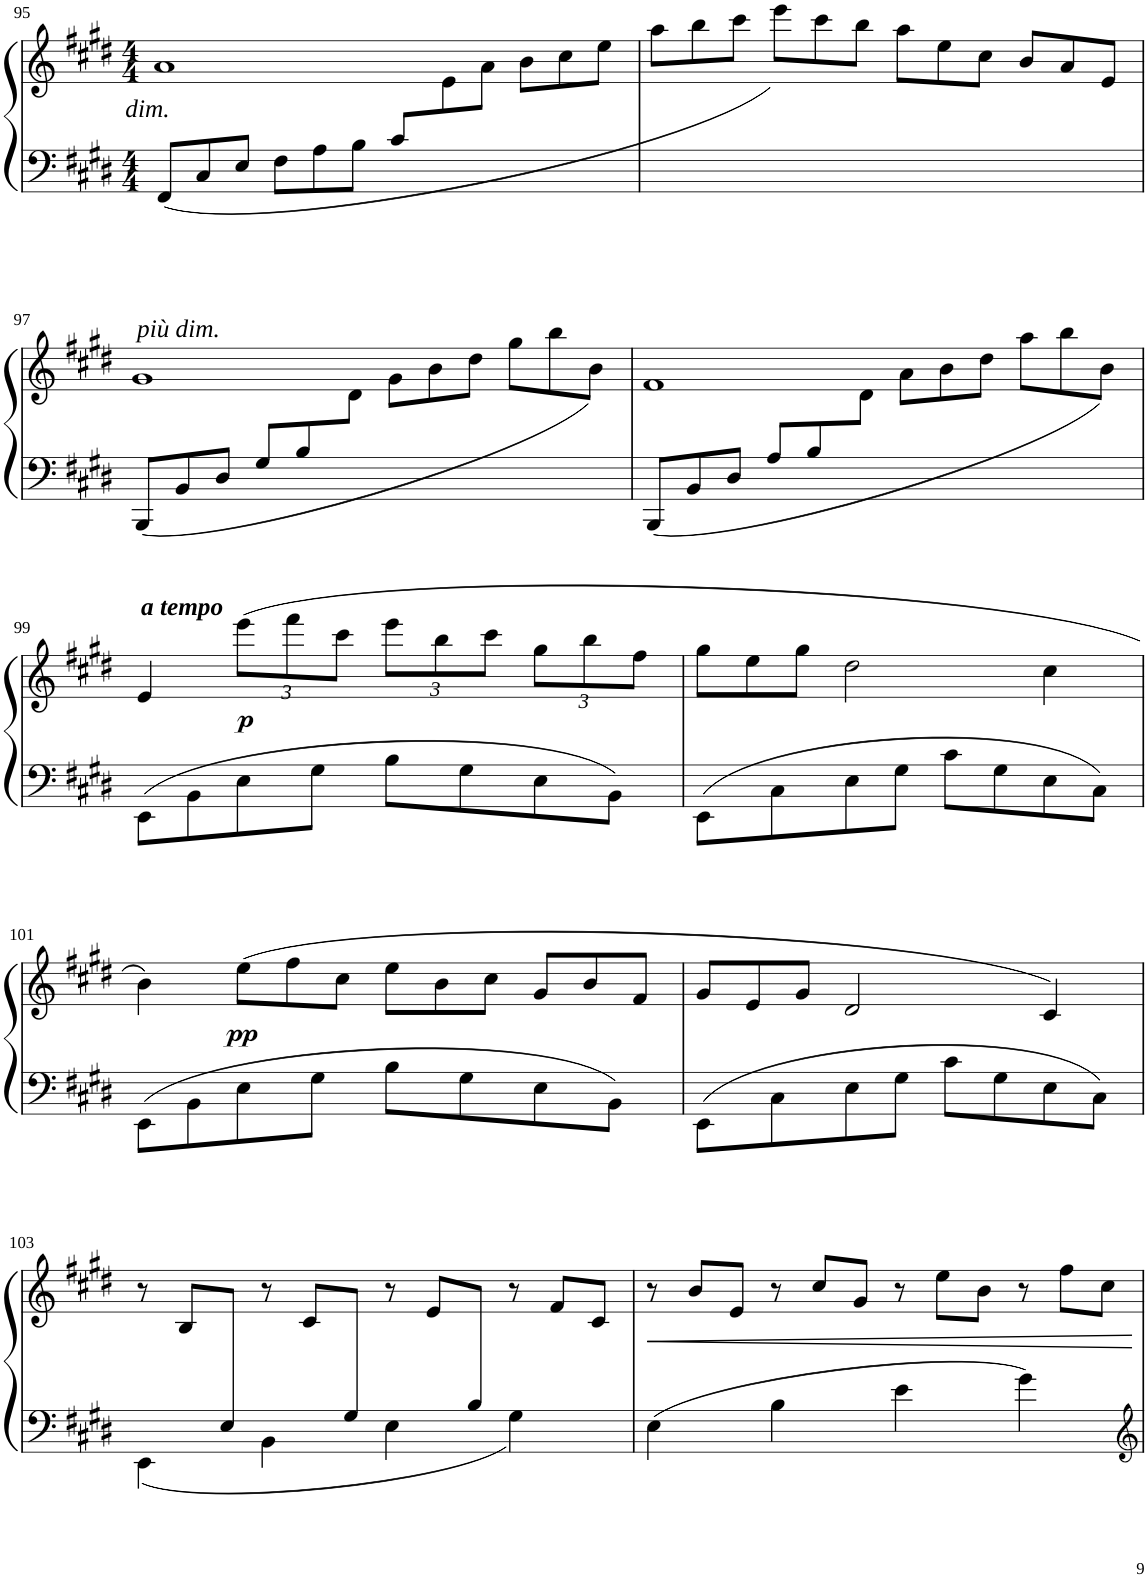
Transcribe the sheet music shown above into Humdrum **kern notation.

**kern	**kern	**dynam
*part1	*part1	*part1
*staff2	*staff1	*staff1/2
*I"Piano	*	*
*I'Pno	*	*
!!LO:PB:g=z
*clefF4	*clefG2	*
*k[f#c#g#d#]	*k[f#c#g#d#]	*
*M4/4	*M4/4	*
*Xtuplet	*	*
=95	=95	=95
*	*^	*
*	*	*^	*
!	!LO:TX:b:i:t=dim.	!	!	!
12FF#/L	1a	2.ryy	12%7ryy	.
12C#/	.	.	.	.
12E/J	.	.	.	.
12F#\L	.	.	.	.
12A\	.	.	.	.
12B\J	.	.	.	.
12c#/L	.	.	.	.
6ryy	.	.	12e\	.
.	.	.	12a\J	.
*	*	*Xtuplet	*	*
4ryy	.	12b\L	4ryy	.
.	.	12cc#\	.	.
.	.	12ee\J	.	.
*	*v	*v	*v	*
=96	=96	=96
1ryy	12aa\L	.
.	12bb\	.
.	12ccc#\J	.
.	12eee\L	.
.	12ccc#\	.
.	12bb\J	.
.	12aa\L	.
.	12ee\	.
.	12cc#\J	.
.	12b/L	.
.	12a/	.
.	12e/J	.
!!LO:LB:g=z
=97	=97	=97
*	*^	*
*	*	*^	*
!	!LO:TX:a:i:t=più dim.	!	!	!
(12BBB/L	1g#	2ryy	12%5ryy	.
12BB/	.	.	.	.
12D#/J	.	.	.	.
12G#/L	.	.	.	.
12B/	.	.	.	.
12ryy	.	.	12d#\J	.
2ryy	.	12g#\L	2ryy	.
.	.	12b\	.	.
.	.	12dd#\J	.	.
.	.	12gg#\L	.	.
.	.	12bb\	.	.
.	.	(12b\J	.	.
=98	=98	=98	=98	=98
(12BBB/L	1f#	2ryy	12%5ryy	.
12BB/	.	.	.	.
12D#/J	.	.	.	.
12A/L	.	.	.	.
12B/	.	.	.	.
12ryy	.	.	12d#\J	.
2ryy	.	12a\L	2ryy	.
.	.	12b\	.	.
.	.	12dd#\J	.	.
.	.	12aa\L	.	.
.	.	12bb\	.	.
.	.	12b\J)	.	.
*	*	*v	*v	*
!!LO:LB:g=z
=99	=99	=99	=99
!	!LO:TX:a:Bi:t=a tempo	!	!
*	*v	*v	*
8EE\L	4e/	.
8BB\	.	.
*	*tuplet	*
*	*Xbrackettup	*
!	!	!LO:DY:b
8E\	12eee\L	p
.	12fff#\	.
8G#\J	.	.
.	12ccc#\J	.
8B\L	12eee\L	.
.	12bb\	.
8G#\	.	.
.	12ccc#\J	.
8E\	12gg#\L	.
.	12bb\	.
8BB\J	.	.
.	12ff#\J	.
=100	=100	=100
*	*Xtuplet	*
8EE\L	12gg#\L	.
.	12ee\	.
8C#\	.	.
.	12gg#\J	.
8E\	2dd#\	.
8G#\J	.	.
8c#\L	.	.
8G#\	.	.
8E\	4cc#\	.
8C#\J	.	.
!!LO:LB:g=z
=101	=101	=101
8EE\L	4b\)	.
8BB\	.	.
!	!	!LO:DY:b
8E\	(12ee\L	pp
.	12ff#\	.
8G#\J	.	.
.	12cc#\J	.
8B\L	12ee\L	.
.	12b\	.
8G#\	.	.
.	12cc#\J	.
8E\	12g#/L	.
.	12b/	.
8BB\J	.	.
.	12f#/J	.
=102	=102	=102
8EE\L	12g#/L	.
.	12e/	.
8C#\	.	.
.	12g#/J	.
8E\	2d#/	.
8G#\J	.	.
8c#\L	.	.
8G#\	.	.
8E\	4c#/)	.
8C#\J	.	.
!!LO:LB:g=z
=103	=103	=103
*^	*	*
6ryy	4EE\	12r	.
.	.	12B/L	.
12E/J	.	12ryy	.
6ryy	4BB\	12r	.
.	.	12c#/L	.
12G#/J	.	12ryy	.
6ryy	4E\	12r	.
.	.	12e/L	.
12B/J	.	12ryy	.
4ryy	4G#\	12r	.
.	.	12f#/L	.
.	.	12c#/J	.
*v	*v	*	*
=104	=104	=104
4E\	12r	.
.	12b/L	.
.	12e/J	.
4B\	12r	.
.	12cc#/L	.
.	12g#/J	.
4e\	12r	.
.	12ee\L	.
.	12b\J	.
4g#\	12r	.
.	12ff#\L	.
.	12cc#\J	.
=	=	=
*-	*-	*-
